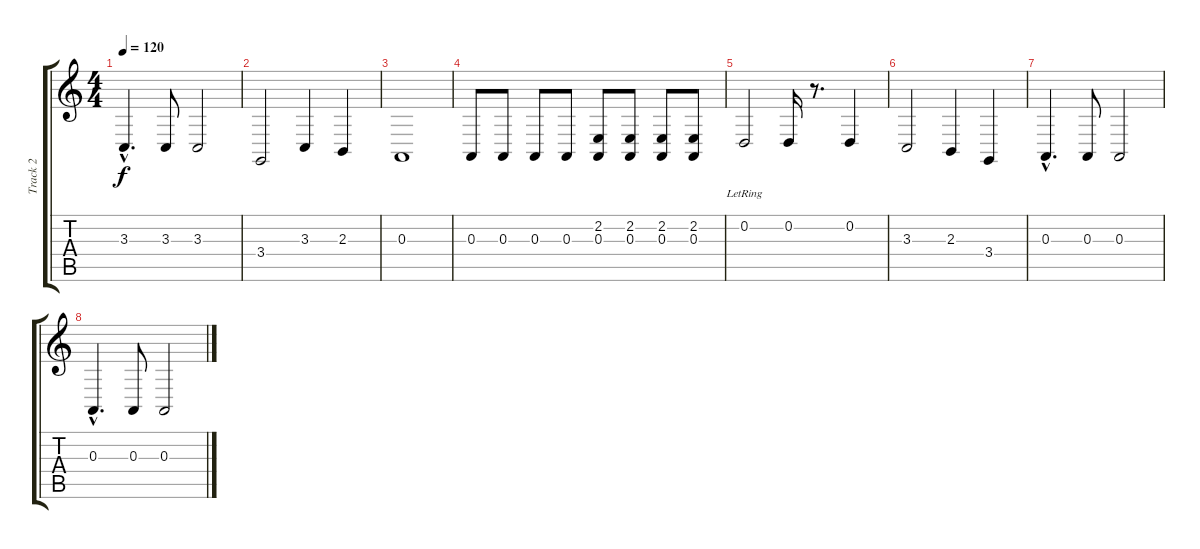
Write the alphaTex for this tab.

\track ("Track 2" "Track 2") {instrument electricbassfinger}
\staff {score tabs}
\tuning (G2 D2 A1 E1 A2 E2) {hide}
\ts (4 4)
\tempo 120
\clef g2
\ks c
3.3{hac}.4{d dy f} 3.3.8 3.3.2 |
3.4.2 3.3.4 2.3.4 |
0.3.1 |
0.3.8 0.3.8 0.3.8 0.3.8 (2.2 0.3).8 (2.2 0.3).8 (2.2 0.3).8 (2.2 0.3).8 |
0.2{lr}.2 0.2.16 r.8{d} 0.2.4 |
3.3.2 2.3.4 3.4.4 |
0.3{hac}.4{d} 0.3.8 0.3.2 |
0.3{hac}.4{d} 0.3.8 0.3.2
